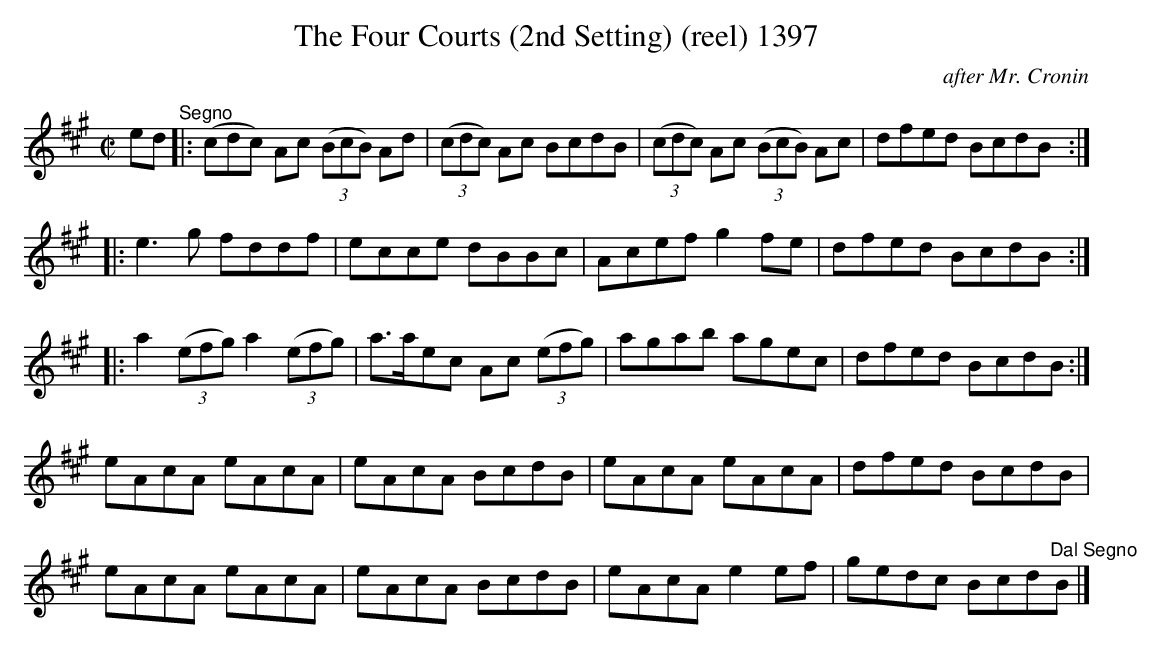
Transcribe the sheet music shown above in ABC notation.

X:1
T: The Four Courts (2nd Setting) (reel) 1397
C:after Mr. Cronin
BRENNAN July 2003 (HTTP://WWW.SOSYOURMOM.COM)
M:C|
L:1/8
K:A
ed"^Segno"|: 3(cdc) Ac (3(BcB) Ad| (3(cdc) Ac BcdB|(3(cdc) Ac (3(BcB) Ac|dfed BcdB:|
|:e3g fddf|ecce dBBc|Acef g2fe|dfed BcdB:|
|:a2 (3(efg) a2 (3(efg)|a3/2a/2ec Ac (3(efg)|agab agec|dfed BcdB:|
eAcA eAcA|eAcA BcdB|eAcA eAcA|dfed BcdB|
eAcA eAcA|eAcA BcdB|eAcA e2ef|gedc Bcd"^Dal Segno"B|]
